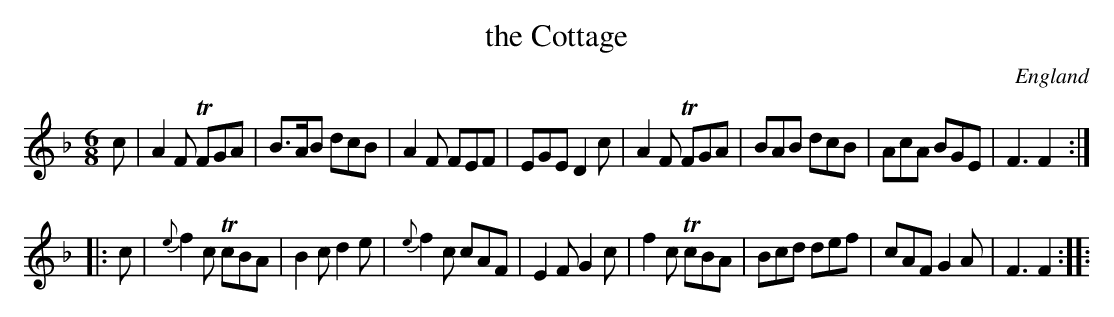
X:1
T:the Cottage
L:1/8
M:6/8
O:England
K:F
c |\
A2F TFGA | B>AB dcB | A2F FEF | EGE D2c | \
A2F TFGA | BAB dcB | AcA BGE | F3 F2 ::
c |\
{e}f2c TcBA | B2c d2e | {e}f2c cAF | E2F G2c | \
f2c TcBA | Bcd def | cAF G2A | F3 F2 ::
